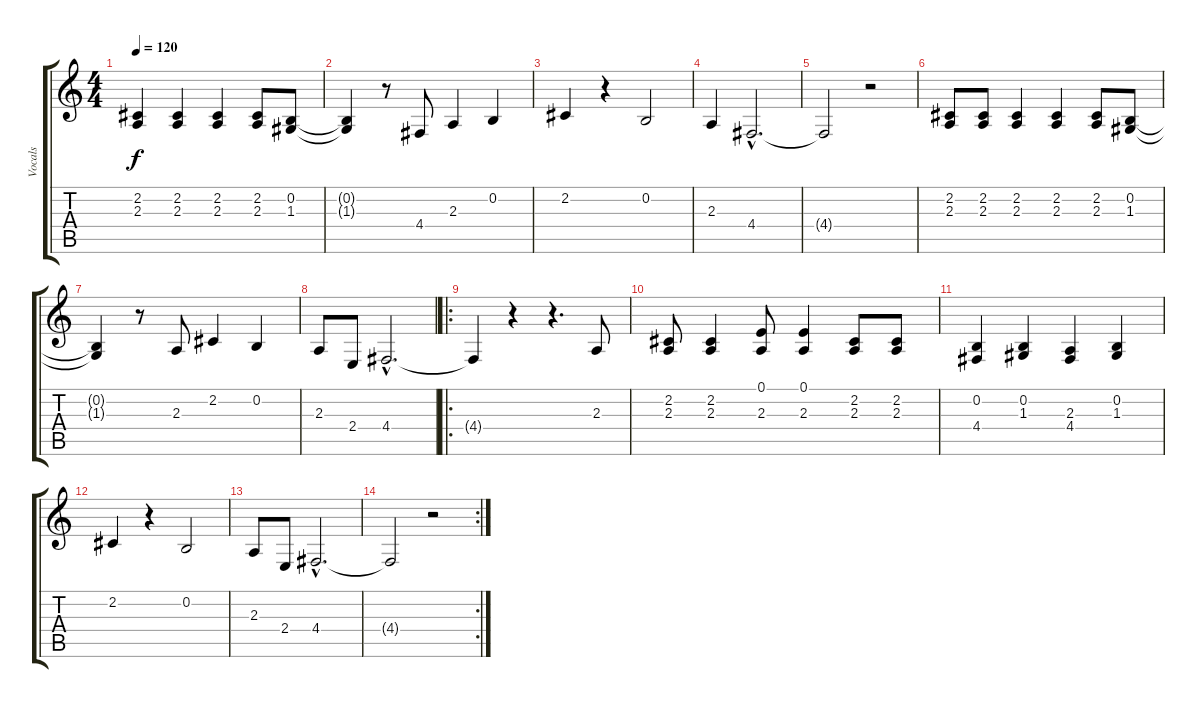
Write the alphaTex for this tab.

\track ("Vocals" "Vocals") {instrument synthvoice}
\staff {score tabs}
\tuning (E4 B3 G3 D3 A2 E2) {hide}
\ts (4 4)
\tempo 120
\clef g2
\ks c
(2.2 2.3).4{dy f} (2.2 2.3).4 (2.2 2.3).4 (2.2 2.3).8 (0.2 1.3).8 |
(0.2{t} 1.3{t}).4 r.8 4.4.8 2.3.4 0.2.4 |
2.2.4 r.4 0.2.2 |
2.3.4 4.4{hac}.2{d} |
4.4{t}.2 r.2 |
(2.2 2.3).8 (2.2 2.3).8 (2.2 2.3).4 (2.2 2.3).4 (2.2 2.3).8 (0.2 1.3).8 |
(0.2{t} 1.3{t}).4 r.8 2.3.8 2.2.4 0.2.4 |
2.3.8 2.4.8 4.4{hac}.2{d} |
\ro
4.4{t}.4 r.4 r.4{d} 2.3.8 |
(2.2 2.3).8 (2.2 2.3).4 (0.1 2.3).8 (0.1 2.3).4 (2.2 2.3).8 (2.2 2.3).8 |
(0.2 4.4).4 (0.2 1.3).4 (2.3 4.4).4 (0.2 1.3).4 |
2.2.4 r.4 0.2.2 |
2.3.8 2.4.8 4.4{hac}.2{d} |
\rc 2
4.4{t}.2 r.2
